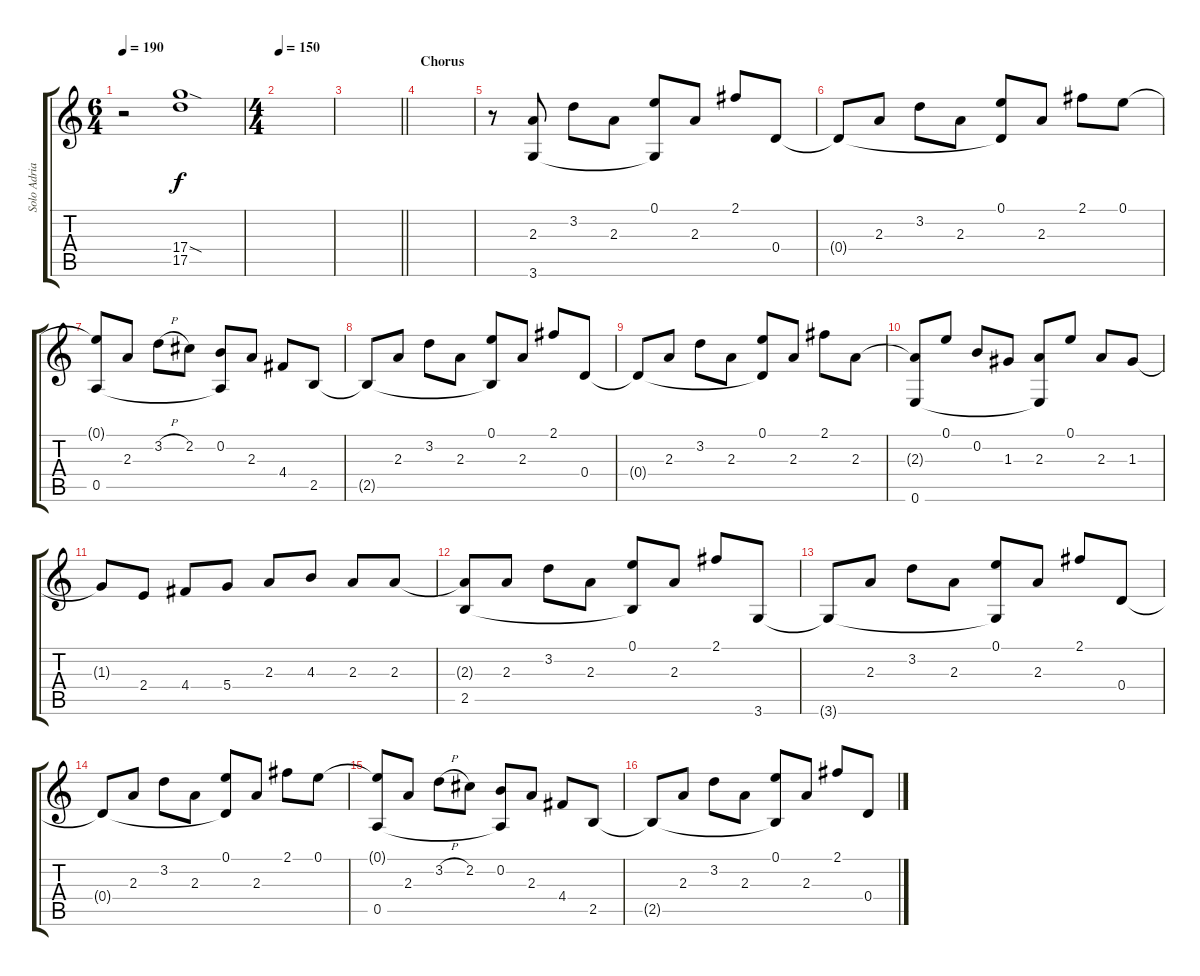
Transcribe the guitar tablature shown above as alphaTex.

\track ("Solo Adrian Smith" "Solo Adria") {instrument overdrivenguitar}
\staff {score tabs}
\tuning (E4 B3 G3 D3 A2 E2) {hide}
\ts (6 4)
\tempo 190
\clef g2
\ks c
r.2{dy f} (17.4{sod} 17.5).1 |
\ts (4 4)
\tempo 150
|
\barLineRight lightlight
|
\section ("" "Chorus")
|
r.8{volume 10 instrument distortionguitar} (2.3 3.6).8 3.2.8 2.3.8 (0.1 3.6{t}).8 2.3.8 2.1.8 0.4.8 |
0.4{t}.8 2.3.8 3.2.8 2.3.8 (0.1 0.4{t}).8 2.3.8 2.1.8 0.1.8 |
(0.1{t} 0.5).8 2.3.8 3.2{h}.8 2.2.8 (0.2 0.5{t}).8 2.3.8 4.4.8 2.5.8 |
2.5{t}.8 2.3.8 3.2.8 2.3.8 (0.1 2.5{t}).8 2.3.8 2.1.8 0.4.8 |
0.4{t}.8 2.3.8 3.2.8 2.3.8 (0.1 0.4{t}).8 2.3.8 2.1.8 2.3.8 |
(2.3{t} 0.6).8 0.1.8 0.2.8 1.3.8 (2.3 0.6{t}).8 0.1.8 2.3.8 1.3.8 |
1.3{t}.8 2.4.8 4.4.8 5.4.8 2.3.8 4.3.8 2.3.8 2.3.8 |
(2.3{t} 2.5).8 2.3.8 3.2.8 2.3.8 (0.1 2.5{t}).8 2.3.8 2.1.8 3.6.8 |
3.6{t}.8 2.3.8 3.2.8 2.3.8 (0.1 3.6{t}).8 2.3.8 2.1.8 0.4.8 |
0.4{t}.8 2.3.8 3.2.8 2.3.8 (0.1 0.4{t}).8 2.3.8 2.1.8 0.1.8 |
(0.1{t} 0.5).8 2.3.8 3.2{h}.8 2.2.8 (0.2 0.5{t}).8 2.3.8 4.4.8 2.5.8 |
2.5{t}.8 2.3.8 3.2.8 2.3.8 (0.1 2.5{t}).8 2.3.8 2.1.8 0.4.8
